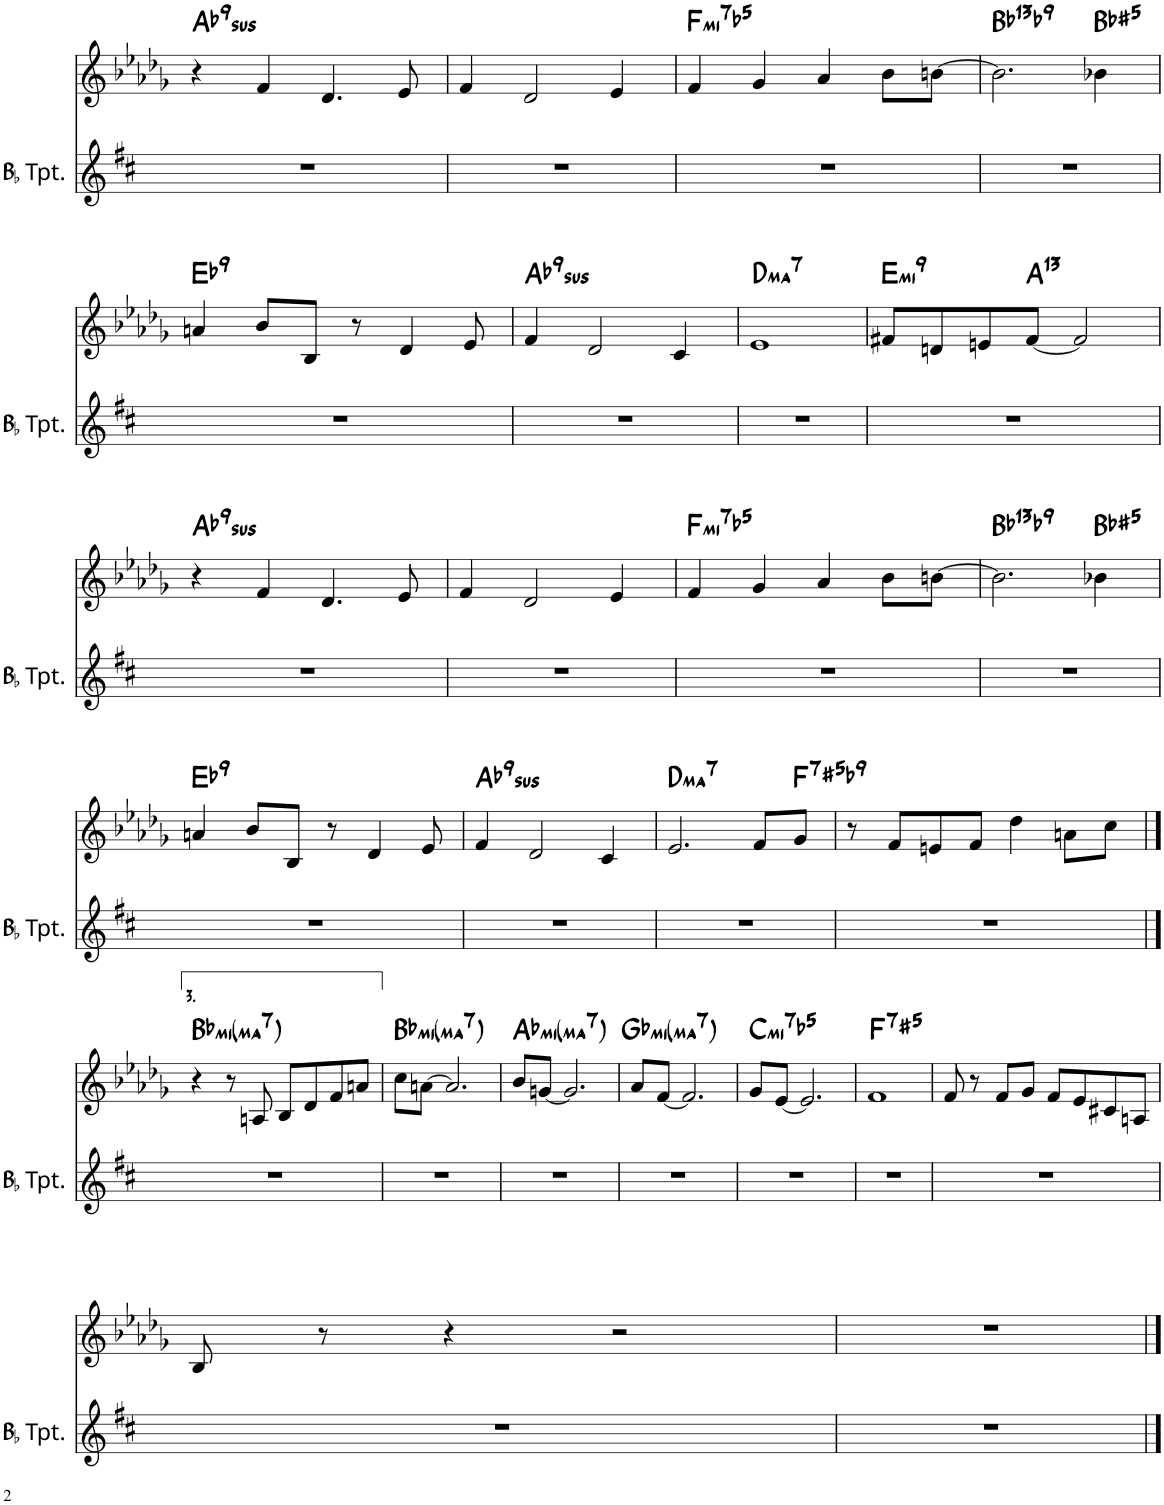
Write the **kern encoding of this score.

**kern	**kern	**harte
*part2	*part1	*part1
*staff2	*staff1	*
*I"BaccidentalFlat Trumpet	*I"Piano	*
*I'BaccidentalFlat Tpt.	*I'Pno	*
!!LO:PB:g=z
*clefG2	*clefG2	*
*Trd1c2	*	*
*k[f#c#]	*k[b-e-a-d-g-]	*
*M4/4	*M4/4	*
=26	=26	=26
!	!	!LO:H:kt=9sus
1r	4r	Ab:sus4(7,9)
.	4f/	.
.	4.d-/	.
.	8e-/	.
=27	=27	=27
1r	4f/	.
.	2d-/	.
.	4e-/	.
=28	=28	=28
!	!	!LO:H:kt=mi7b5
1r	4f/	F:hdim7
.	4g-/	.
.	4a-/	.
.	8b-\L	.
.	[8bn\J	.
=29	=29	=29
!	!	!LO:H:kt=13
1r	2.b\]	Bb:(3,5,b7,b9,11,13)
.	4b-X\	Bb:(3,#5)
!!LO:LB:g=z
=30	=30	=30
!	!	!LO:H:kt=9
1r	4an/	Eb:9
.	8b-/L	.
.	8B-/J	.
.	8r	.
.	4d-/	.
.	8e-/	.
=31	=31	=31
!	!	!LO:H:kt=9sus
1r	4f/	Ab:sus4(7,9)
.	2d-/	.
.	4c/	.
=32	=32	=32
!	!	!LO:H:kt=ma7
1r	1e-	D:maj7
=33	=33	=33
!	!	!LO:H:kt=mi9
1r	8f#X/L	E:min9
.	8dn/	.
.	8en/	.
!	!	!LO:H:kt=13
.	[8f#/J	A:9(11,13)
.	2f#/]	.
!!LO:LB:g=z
=34	=34	=34
!	!	!LO:H:kt=9sus
1r	4r	Ab:sus4(7,9)
.	4f/	.
.	4.d-/	.
.	8e-/	.
=35	=35	=35
1r	4f/	.
.	2d-/	.
.	4e-/	.
=36	=36	=36
!	!	!LO:H:kt=mi7b5
1r	4f/	F:hdim7
.	4g-/	.
.	4a-/	.
.	8b-\L	.
.	[8bn\J	.
=37	=37	=37
!	!	!LO:H:kt=13
1r	2.b\]	Bb:(3,5,b7,b9,11,13)
.	4b-X\	Bb:(3,#5)
!!LO:LB:g=z
=38	=38	=38
!	!	!LO:H:kt=9
1r	4an/	Eb:9
.	8b-/L	.
.	8B-/J	.
.	8r	.
.	4d-/	.
.	8e-/	.
=39	=39	=39
!	!	!LO:H:kt=9sus
1r	4f/	Ab:sus4(7,9)
.	2d-/	.
.	4c/	.
=40	=40	=40
!	!	!LO:H:kt=ma7
1r	2.e-/	D:maj7
.	8f/L	.
!	!	!LO:H:kt=7
.	8g-/J	F:(3,#5,b7,b9)
=41	=41	=41
1r	8r	.
.	8f/L	.
.	8en/	.
.	8f/J	.
.	4dd-\	.
.	8an\L	.
.	8cc\J	.
!!LO:LB:g=z
==42	==42	==42
!	!	!LO:H:kt=mima7
1r	4r	Bb:minmaj7
.	8r	.
.	8An/	.
.	8B-/L	.
.	8d-/	.
.	8f/	.
.	8an/J	.
=43	=43	=43
!	!	!LO:H:kt=mima7
1r	8cc\L	Bb:minmaj7
.	[8an\J	.
.	2.a/]	.
=44	=44	=44
!	!	!LO:H:kt=mima7
1r	8b-/L	Ab:minmaj7
.	[8gn/J	.
.	2.g/]	.
=45	=45	=45
!	!	!LO:H:kt=mima7
1r	8a-/L	Gb:minmaj7
.	[8f/J	.
.	2.f/]	.
=46	=46	=46
!	!	!LO:H:kt=mi7b5
1r	8g-/L	C:hdim7
.	[8e-/J	.
.	2.e-/]	.
=47	=47	=47
!	!	!LO:H:kt=7
1r	1f	F:aug(b7)
=48	=48	=48
1r	8f/	.
.	8r	.
.	8f/L	.
.	8g-/J	.
.	8f/L	.
.	8e-/	.
.	8c#X/	.
.	8An/J	.
!!LO:LB:g=z
=49	=49	=49
1r	8B-/	.
.	8r	.
.	4r	.
.	2r	.
=50	=50	=50
1r	1r	.
==	==	==
*-	*-	*-
